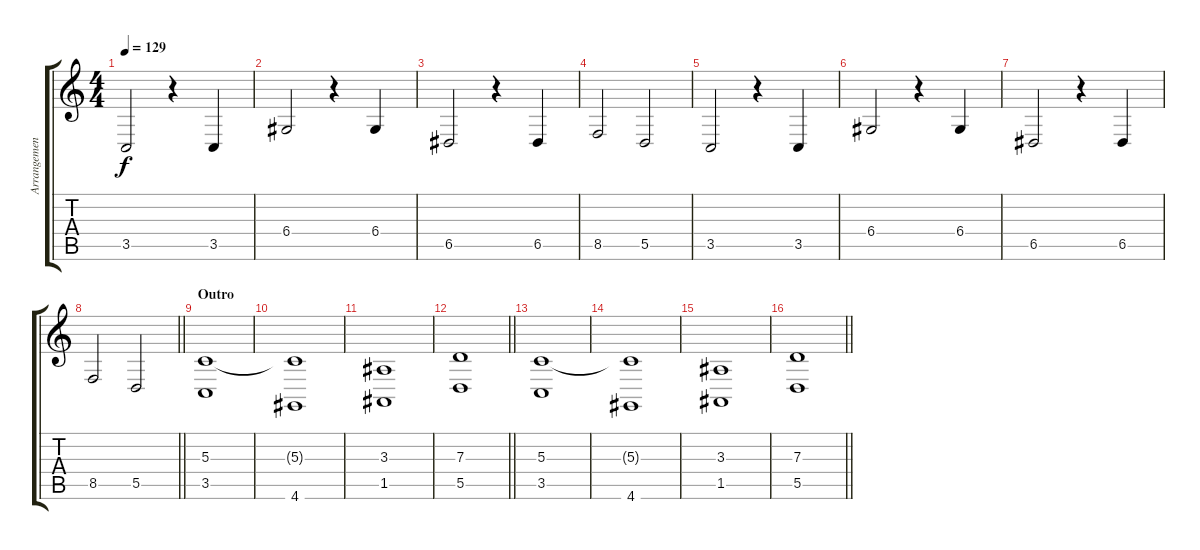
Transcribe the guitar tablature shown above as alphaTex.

\track ("Arrangements" "Arrangemen") {instrument stringensemble1}
\staff {score tabs}
\tuning (E4 B3 G3 D3 A2 E2) {hide}
\ts (4 4)
\tempo 129
\clef g2
\ks c
3.5.2{dy f} r.4 3.5.4 |
6.4.2 r.4 6.4.4 |
6.5.2 r.4 6.5.4 |
8.5.2 5.5.2 |
3.5.2 r.4 3.5.4 |
6.4.2 r.4 6.4.4 |
6.5.2 r.4 6.5.4 |
\barLineRight lightlight
8.5.2 5.5.2 |
\section ("" "Outro")
(5.3 3.5).1{volume 6 balance 12 instrument recorder} |
(5.3{t} 4.6).1 |
(3.3 1.5).1 |
\barLineRight lightlight
(7.3 5.5).1 |
(5.3 3.5).1 |
(5.3{t} 4.6).1 |
(3.3 1.5).1 |
\barLineRight lightlight
(7.3 5.5).1
